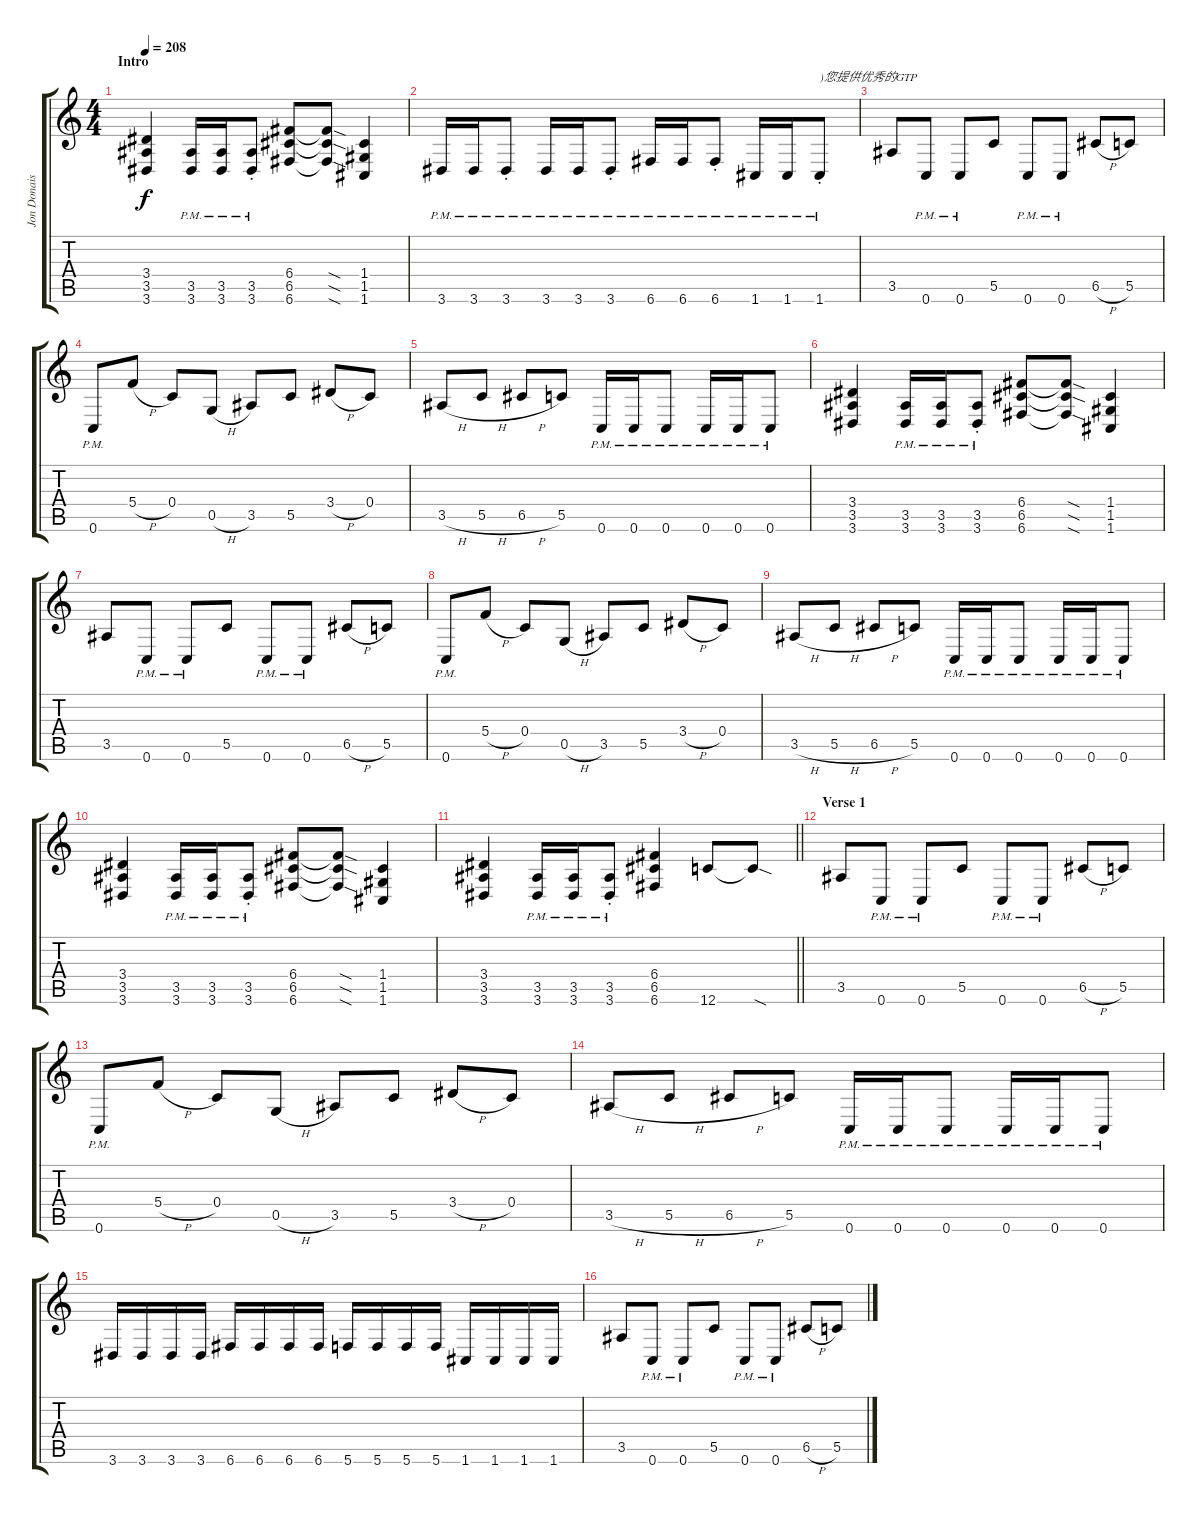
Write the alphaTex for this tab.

\track ("Jon Donais" "Jon Donais") {instrument distortionguitar}
\staff {score tabs}
\tuning (D4 A3 F3 C3 G2 C2) {hide}
\ts (4 4)
\section ("" "Intro")
\tempo 208
\clef g2
\ks c
(3.4 3.5 3.6).4{dy f instrument distortionguitar} (3.5{pm} 3.6{pm}).16 (3.5{pm} 3.6{pm}).16 (3.5{pm st} 3.6{pm st}).8 (6.4 6.5 6.6).8 (6.4{sod t} 6.5{sod t} 6.6{sod t}).8 (1.4 1.5 1.6).4 |
3.6{pm}.16 3.6{pm}.16 3.6{pm st}.8 3.6{pm}.16 3.6{pm}.16 3.6{pm st}.8 6.6{pm}.16 6.6{pm}.16 6.6{pm st}.8 1.6{pm}.16 1.6{pm}.16 1.6{pm st}.8{txt ")您提供优秀的GTP"} |
3.5.8 0.6{pm}.8 0.6{pm}.8 5.5.8 0.6{pm}.8 0.6{pm}.8 6.5{h}.8 5.5.8 |
0.6{pm}.8 5.4{h}.8 0.4.8 0.5{h}.8 3.5.8 5.5.8 3.4{h}.8 0.4.8 |
3.5{h}.8 5.5{h}.8 6.5{h}.8 5.5.8 0.6{pm}.16 0.6{pm}.16 0.6{pm}.8 0.6{pm}.16 0.6{pm}.16 0.6{pm}.8 |
(3.4 3.5 3.6).4 (3.5{pm} 3.6{pm}).16 (3.5{pm} 3.6{pm}).16 (3.5{pm st} 3.6{pm st}).8 (6.4 6.5 6.6).8 (6.4{sod t} 6.5{sod t} 6.6{sod t}).8 (1.4 1.5 1.6).4 |
3.5.8 0.6{pm}.8 0.6{pm}.8 5.5.8 0.6{pm}.8 0.6{pm}.8 6.5{h}.8 5.5.8 |
0.6{pm}.8 5.4{h}.8 0.4.8 0.5{h}.8 3.5.8 5.5.8 3.4{h}.8 0.4.8 |
3.5{h}.8 5.5{h}.8 6.5{h}.8 5.5.8 0.6{pm}.16 0.6{pm}.16 0.6{pm}.8 0.6{pm}.16 0.6{pm}.16 0.6{pm}.8 |
(3.4 3.5 3.6).4 (3.5{pm} 3.6{pm}).16 (3.5{pm} 3.6{pm}).16 (3.5{pm st} 3.6{pm st}).8 (6.4 6.5 6.6).8 (6.4{sod t} 6.5{sod t} 6.6{sod t}).8 (1.4 1.5 1.6).4 |
\barLineRight lightlight
(3.4 3.5 3.6).4 (3.5{pm} 3.6{pm}).16 (3.5{pm} 3.6{pm}).16 (3.5{pm st} 3.6{pm st}).8 (6.4 6.5 6.6).4 12.6.8 12.6{sod t}.8 |
\section ("" "Verse 1")
3.5.8 0.6{pm}.8 0.6{pm}.8 5.5.8 0.6{pm}.8 0.6{pm}.8 6.5{h}.8 5.5.8 |
0.6{pm}.8 5.4{h}.8 0.4.8 0.5{h}.8 3.5.8 5.5.8 3.4{h}.8 0.4.8 |
3.5{h}.8 5.5{h}.8 6.5{h}.8 5.5.8 0.6{pm}.16 0.6{pm}.16 0.6{pm}.8 0.6{pm}.16 0.6{pm}.16 0.6{pm}.8 |
3.6.16 3.6.16 3.6.16 3.6.16 6.6.16 6.6.16 6.6.16 6.6.16 5.6.16 5.6.16 5.6.16 5.6.16 1.6.16 1.6.16 1.6.16 1.6.16 |
3.5.8 0.6{pm}.8 0.6{pm}.8 5.5.8 0.6{pm}.8 0.6{pm}.8 6.5{h}.8 5.5.8
